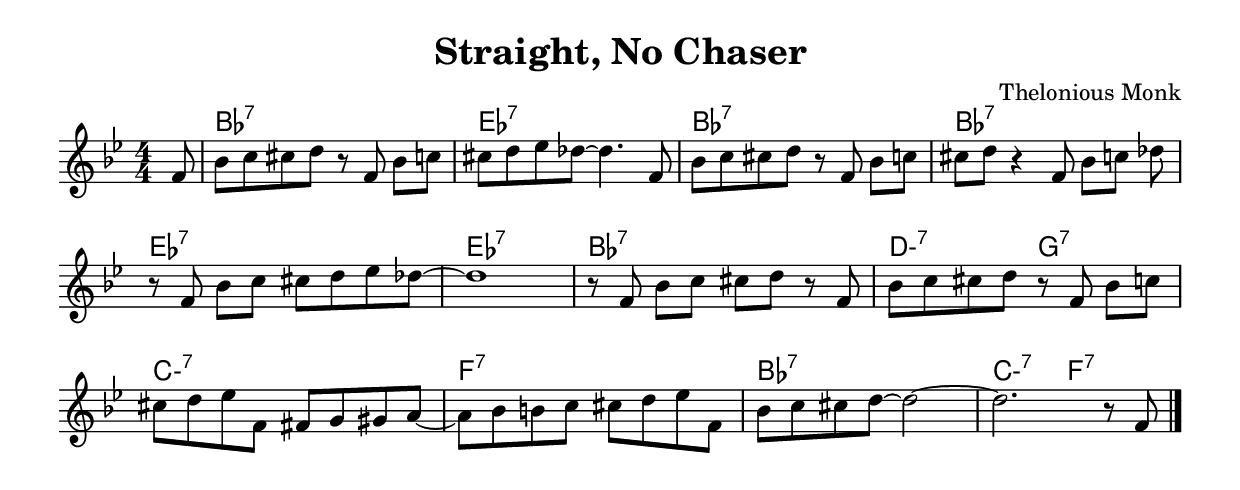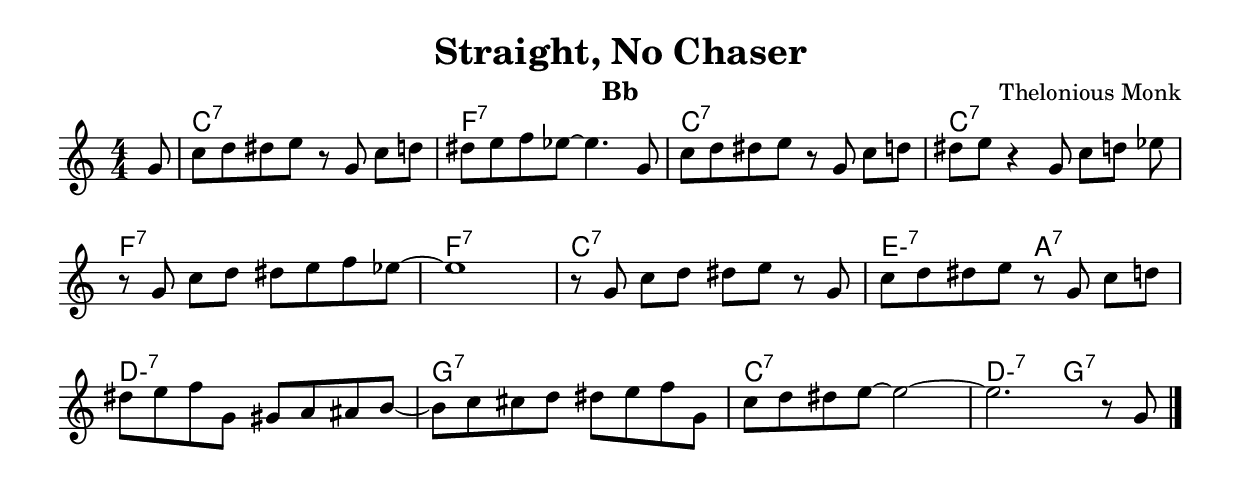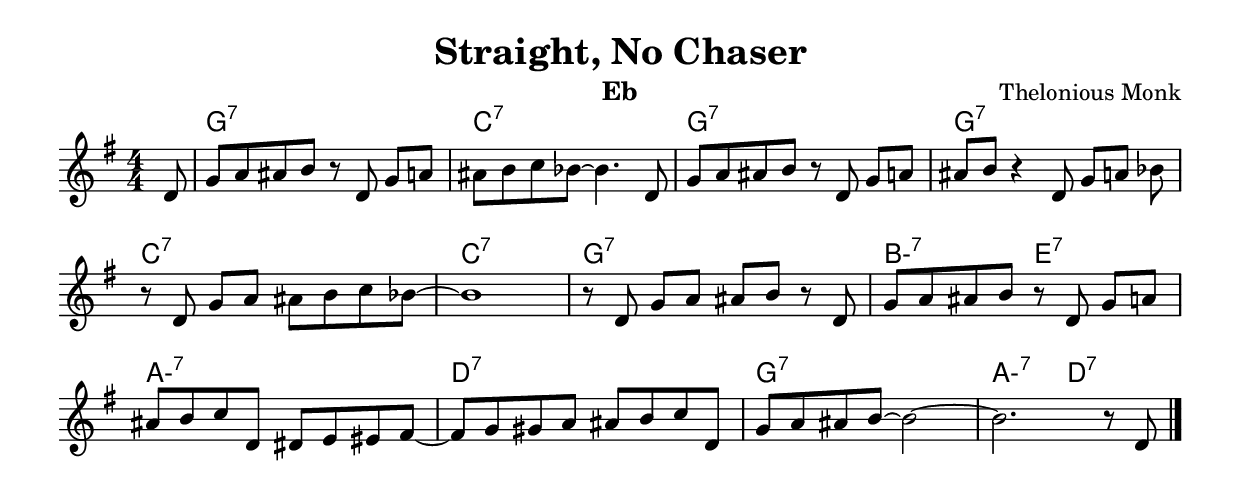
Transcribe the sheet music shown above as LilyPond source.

\version "2.20.0"

\version "2.20.0"

\layout {
  indent = #0
  \set minorChordModifier = \markup { "-" }
  \context {
    \Score
    \omit BarNumber
  }
  \override Glissando.style = #'zigzag
}


\header
{
  title = "Straight, No Chaser"
  composer = "Thelonious Monk"
}

music = <<
	\chords
	{
	  s8
	  bes1:7 es1:7 bes1:7 bes1:7
	  es1:7 es1:7 bes1:7 d2:m7g2:7
	  c1:m7 f1:7 bes1:7 c2:m7 f2:7
	}

	\relative
	{
	  \key bes \major
	  \time 4/4
	  \numericTimeSignature

	  \partial 8 f'8
	  bes8[ c cis d] r8 f,8 bes8[ c]
	  cis8[ d es des]~ des4. f,8
	  bes8[ c cis d] r8 f,8 bes8[ c]
	  cis8[ d] r4 f,8 bes8[ c] des8
	  \break

	  r8 f,8 bes8[ c] cis8[ d es des]~
	  des1
	  r8 f,8 bes8[ c] cis8[ d] r8 f,8
	  bes8[ c cis d] r8 f,8 bes8[ c]
	  \break
	  
	  cis8[ d es f,] fis8[ g gis a]~
	  a8[ bes b c] cis8[ d es f,]
	  bes8[ c cis d]~ d2~
	  d2. r8 f,8
	  \bar "|."
	}
>>

\book
{
	\score
	{
		\music
	}
}

\book
{
	\bookOutputSuffix "Bb"

	\header{
		instrument = "Bb"
	}

	\score
	{
		\transpose g a
		\relative c
		{
			\music
		}
	}
}

\book
{
	\bookOutputSuffix "Eb"

	\header{
		instrument = "Eb"
	}

	\score
	{
		\transpose g e
		\relative c
		{
			\music
		}
	}
}

